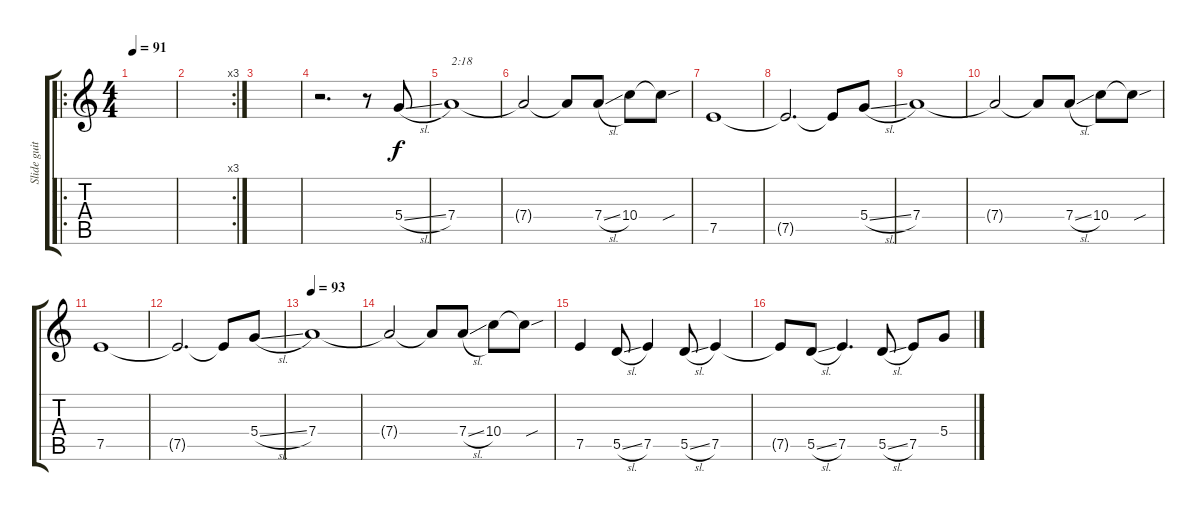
\track ("Slide guitar" "Slide guit") {instrument distortionguitar}
\staff {score tabs}
\tuning (E4 B3 G3 D3 A2 E2) {hide}
\ro
\ts (4 4)
\tempo 91
\clef g2
\ks c
|
\rc 3
|
|
r.2{d} r.8 5.4{sl}.8 |
7.4.1{txt "2:18"} |
7.4{t}.2 7.4{t}.8 7.4{sl}.8 10.4.8 10.4{sou t}.8 |
7.5.1 |
7.5{t}.2{d} 7.5{t}.8 5.4{sl}.8 |
7.4.1 |
7.4{t}.2 7.4{t}.8 7.4{sl}.8 10.4.8 10.4{sou t}.8 |
7.5.1 |
7.5{t}.2{d} 7.5{t}.8 5.4{sl}.8 |
\tempo 93
7.4.1 |
7.4{t}.2 7.4{t}.8 7.4{sl}.8 10.4.8 10.4{sou t}.8 |
7.5.4 5.5{sl}.8 7.5.4 5.5{sl}.8 7.5.4 |
7.5{t}.8 5.5{sl}.8 7.5.4{d} 5.5{sl}.8 7.5.8 5.4{sl}.8
